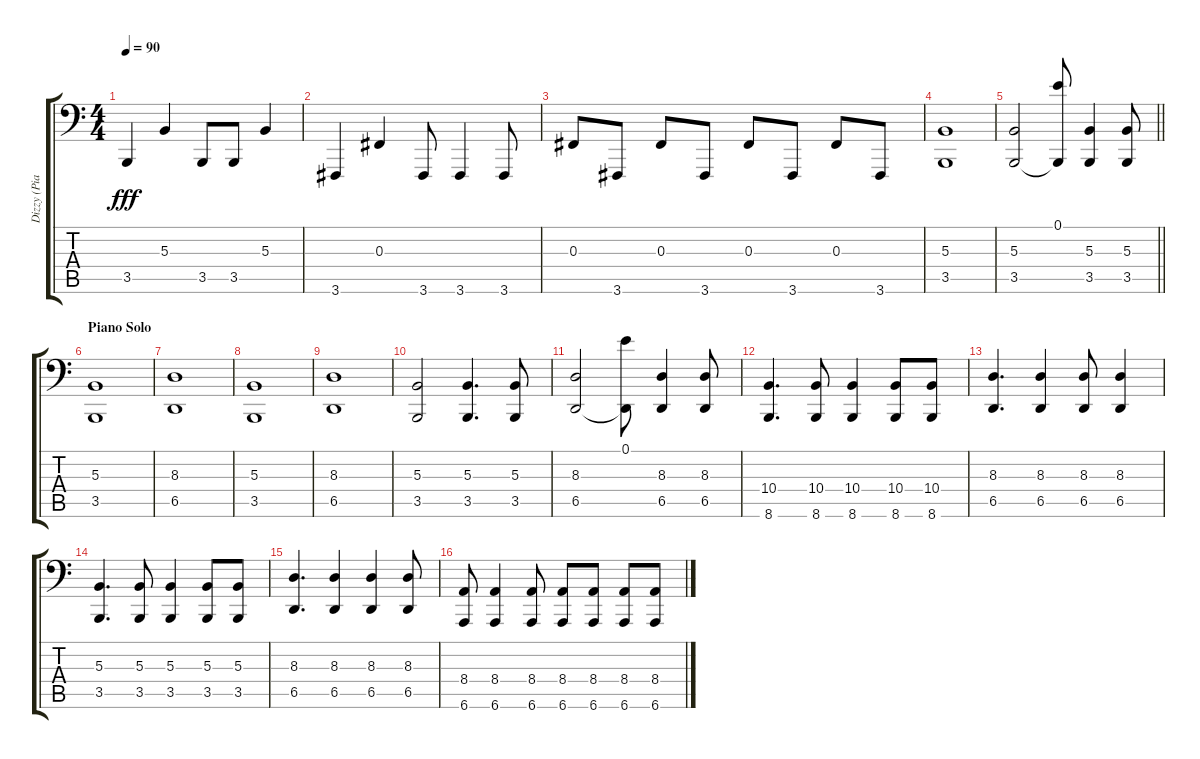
\track ("Dizzy (Piano 2)" "Dizzy (Pia") {instrument acousticgrandpiano}
\staff {score tabs}
\tuning (E4 B3 Gb2 Db2 Ab1 Eb1) {hide}
\ts (4 4)
\tempo 90
\clef f4
\ks c
3.5.4{dy fff} 5.3.4 3.5.8 3.5.8 5.3.4 |
3.6.4 0.3.4 3.6.8 3.6.4 3.6.8 |
0.3.8 3.6.8 0.3.8 3.6.8 0.3.8 3.6.8 0.3.8 3.6.8 |
(5.3 3.5).1 |
\barLineRight lightlight
(5.3 3.5).2 (0.1 3.5{t}).8 (5.3 3.5).4 (5.3 3.5).8 |
\section ("" "Piano Solo")
(5.3 3.5).1 |
(8.3 6.5).1 |
(5.3 3.5).1 |
(8.3 6.5).1 |
(5.3 3.5).2 (5.3 3.5).4{d} (5.3 3.5).8 |
(8.3 6.5).2 (0.1 6.5{t}).8 (8.3 6.5).4 (8.3 6.5).8 |
(10.4 8.6).4{d} (10.4 8.6).8 (10.4 8.6).4 (10.4 8.6).8 (10.4 8.6).8 |
(8.3 6.5).4{d} (8.3 6.5).4 (8.3 6.5).8 (8.3 6.5).4 |
(5.3 3.5).4{d} (5.3 3.5).8 (5.3 3.5).4 (5.3 3.5).8 (5.3 3.5).8 |
(8.3 6.5).4{d} (8.3 6.5).4 (8.3 6.5).4 (8.3 6.5).8 |
(8.4 6.6).8 (8.4 6.6).4 (8.4 6.6).8 (8.4 6.6).8 (8.4 6.6).8 (8.4 6.6).8 (8.4 6.6).8
